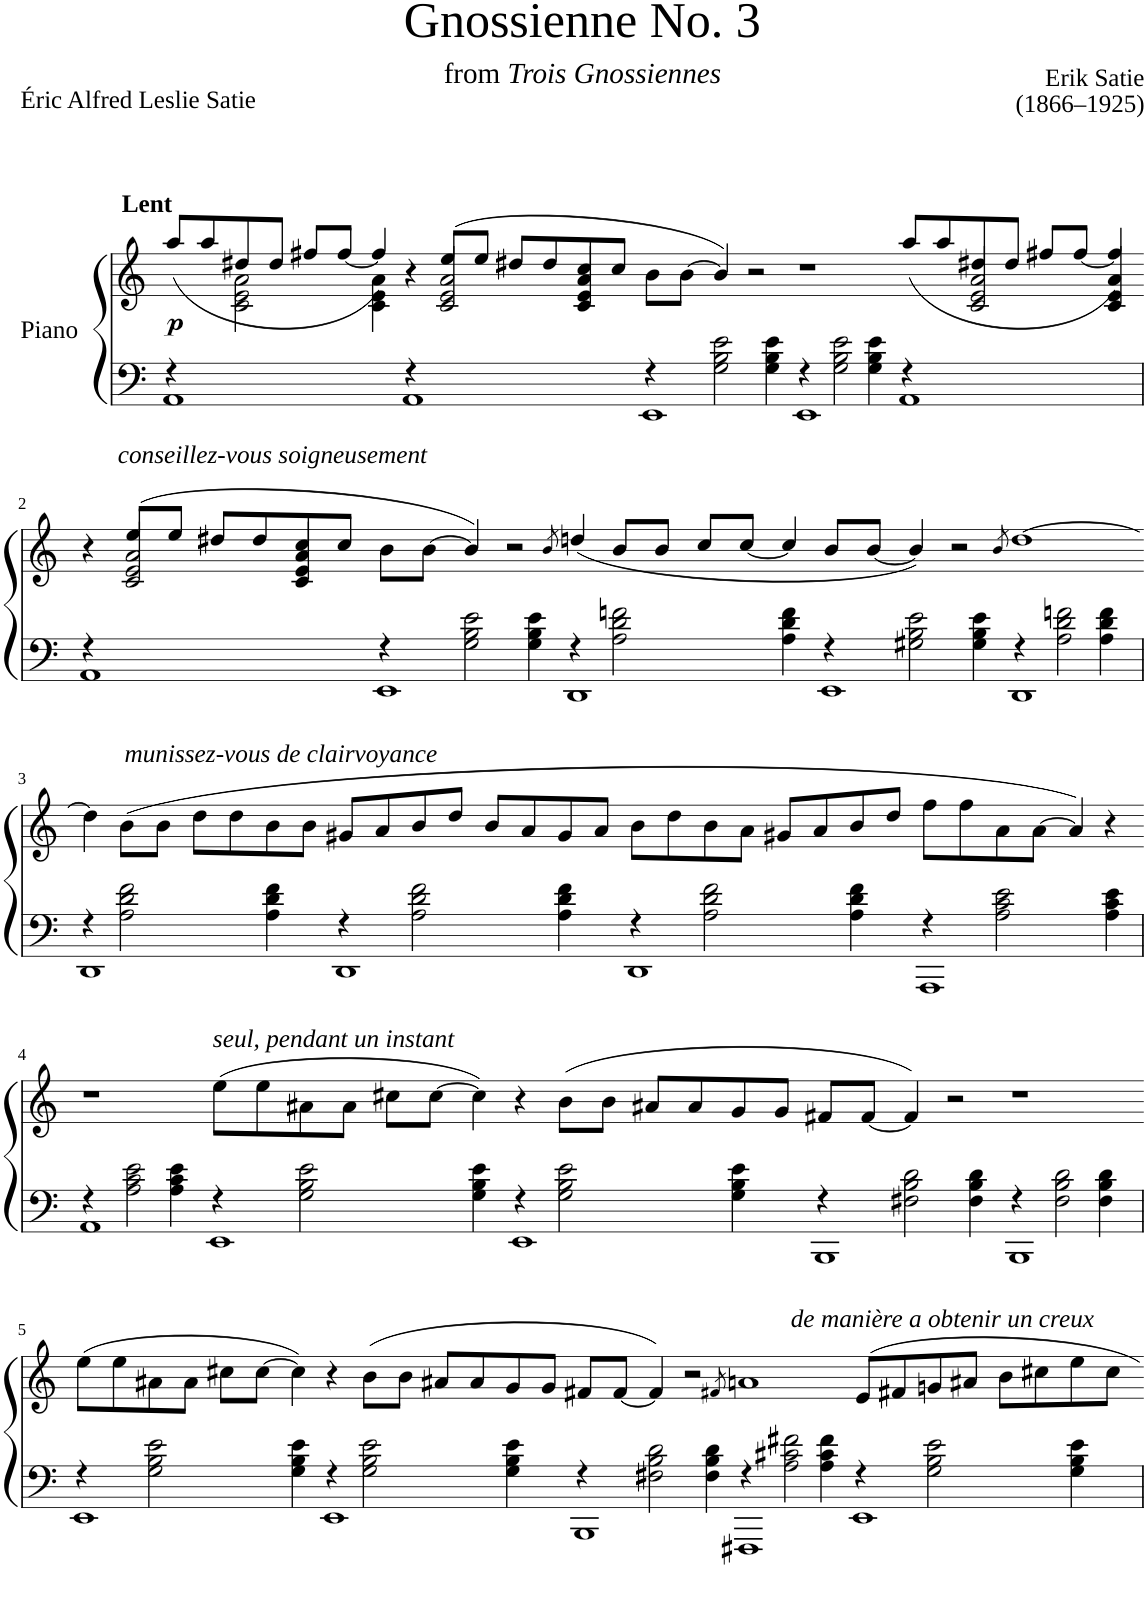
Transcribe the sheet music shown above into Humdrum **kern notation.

**kern	**kern	**dynam
*part1	*part1	*part1
*staff2	*staff1	*staff1/2
*I"Piano	*	*
*I'Pno	*	*
*clefF4	*clefG2	*
*k[]	*k[]	*
=1	=1	=1
*^	*^	*
!	!	!LO:TX:a:B:t=Lent	!	!
!	!	!	!	!LO:DY:b
4r	1AA	(8aa/L	4ryy	p
.	.	8aa/	.	.
2.ryy	.	8dd#X/	2c\ 2e\ 2a\	.
.	.	8dd#/J	.	.
.	.	8ff#X/L	.	.
.	.	[8ff#/J	.	.
.	.	4ff#/])	4c\ 4e\ 4a\	.
4r	1AA	4r	4ryy	.
2.ryy	.	(8ee/L	2c/ 2e/ 2a/	.
.	.	8ee/J	.	.
.	.	8dd#X/L	.	.
.	.	8dd#/	.	.
.	.	8cc/	4c/ 4e/ 4a/	.
.	.	8cc/J	.	.
4r	1EE	8b\L	4ryy	.
.	.	[8b\J	.	.
*	*	*v	*v	*
2G\ 2B\ 2e\	.	4b/])	.
.	.	2r	.
4G\ 4B\ 4e\	.	.	.
4r	1EE	1r	.
2G\ 2B\ 2e\	.	.	.
4G\ 4B\ 4e\	.	.	.
4r	1AA	(8aa/L	.
.	.	8aa/	.
*	*	*^	*
2.ryy	.	8dd#X/	2c/ 2e/ 2a/	.
.	.	8dd#/J	.	.
.	.	8ff#X/L	.	.
.	.	[8ff#/J	.	.
.	.	4ff#/])	4c/ 4e/ 4a/	.
!!LO:LB:g=z	!!
=2-	=2-	=2-	=2-	=2-
4r	1AA	4r	4ryy	.
!	!	!LO:TX:a:i:t=conseillez-vous soigneusement	!	!
2.ryy	.	(8ee/L	2c/ 2e/ 2a/	.
.	.	8ee/J	.	.
.	.	8dd#X/L	.	.
.	.	8dd#/	.	.
.	.	8cc/	4c/ 4e/ 4a/	.
.	.	8cc/J	.	.
4r	1EE	8b\L	00ryy	.
.	.	[8b\J	.	.
2G\ 2B\ 2e\	.	4b/])	.	.
.	.	2r	.	.
4G\ 4B\ 4e\	.	.	.	.
.	.	8qb/	.	.
4r	1DD	(4ddn/	.	.
2A\ 2d\ 2fn\	.	8b/L	.	.
.	.	8b/J	.	.
.	.	8cc/L	.	.
.	.	[8cc/J	.	.
4A\ 4d\ 4f\	.	4cc/]	.	.
4r	1EE	8b/L	.	.
.	.	[8b/J	.	.
2G#X\ 2B\ 2e\	.	4b/])	.	.
.	.	2r	.	.
4G#\ 4B\ 4e\	.	.	.	.
.	.	8qb/	.	.
4r	1DD	[1dd	.	.
2A\ 2d\ 2fn\	.	.	.	.
4A\ 4d\ 4f\	.	.	.	.
*	*	*v	*v	*
!!LO:LB:g=z
=3-	=3-	=3-	=3-
4r	1DD	4dd\]	.
!	!	!LO:TX:a:i:t=munissez-vous de clairvoyance	!
2A\ 2d\ 2f\	.	(8b\L	.
.	.	8b\J	.
.	.	8dd\L	.
.	.	8dd\	.
4A\ 4d\ 4f\	.	8b\	.
.	.	8b\J	.
4r	1DD	8g#X/L	.
.	.	8a/	.
2A\ 2d\ 2f\	.	8b/	.
.	.	8dd/J	.
.	.	8b/L	.
.	.	8a/	.
4A\ 4d\ 4f\	.	8g#/	.
.	.	8a/J	.
4r	1DD	8b\L	.
.	.	8dd\	.
2A\ 2d\ 2f\	.	8b\	.
.	.	8a\J	.
.	.	8g#X/L	.
.	.	8a/	.
4A\ 4d\ 4f\	.	8b/	.
.	.	8dd/J	.
4r	1AAA	8ff\L	.
.	.	8ff\	.
2A\ 2c\ 2e\	.	8a\	.
.	.	[8a\J	.
.	.	4a/])	.
4A\ 4c\ 4e\	.	4r	.
!!LO:LB:g=z
=4-	=4-	=4-	=4-
4r	1AA	1r	.
2A\ 2c\ 2e\	.	.	.
4A\ 4c\ 4e\	.	.	.
!	!	!LO:TX:a:i:t=seul, pendant un instant	!
4r	1EE	(8ee\L	.
.	.	8ee\	.
2G\ 2B\ 2e\	.	8a#X\	.
.	.	8a#\J	.
.	.	8cc#X\L	.
.	.	[8cc#\J	.
4G\ 4B\ 4e\	.	4cc#\])	.
4r	1EE	4r	.
2G\ 2B\ 2e\	.	(8b\L	.
.	.	8b\J	.
.	.	8a#X/L	.
.	.	8a#/	.
4G\ 4B\ 4e\	.	8g/	.
.	.	8g/J	.
4r	1BBB	8f#X/L	.
.	.	[8f#/J	.
2F#X\ 2B\ 2d\	.	4f#/])	.
.	.	2r	.
4F#\ 4B\ 4d\	.	.	.
4r	1BBB	1r	.
2F#\ 2B\ 2d\	.	.	.
4F#\ 4B\ 4d\	.	.	.
!!LO:LB:g=z
=5-	=5-	=5-	=5-
4r	1EE	(8ee\L	.
.	.	8ee\	.
2G\ 2B\ 2e\	.	8a#X\	.
.	.	8a#\J	.
.	.	8cc#X\L	.
.	.	[8cc#\J	.
4G\ 4B\ 4e\	.	4cc#\])	.
4r	1EE	4r	.
2G\ 2B\ 2e\	.	(8b\L	.
.	.	8b\J	.
.	.	8a#X/L	.
.	.	8a#/	.
4G\ 4B\ 4e\	.	8g/	.
.	.	8g/J	.
4r	1BBB	8f#X/L	.
.	.	[8f#/J	.
2F#X\ 2B\ 2d\	.	4f#/])	.
.	.	2r	.
4F#\ 4B\ 4d\	.	.	.
.	.	8qf#X/	.
4r	1FFF#X	1an	.
2A\ 2c#X\ 2f#X\	.	.	.
4A\ 4c#\ 4f#\	.	.	.
!	!	!LO:TX:a:i:t=de manière a obtenir un creux	!
4r	1EE	8e/L	.
.	.	8f#X/	.
2G\ 2B\ 2e\	.	8gn/	.
.	.	8a#X/J	.
.	.	8b\L	.
.	.	8cc#X\	.
4G\ 4B\ 4e\	.	8ee\	.
.	.	8cc#\J	.
*v	*v	*	*
=-	=-	=-
*-	*-	*-
